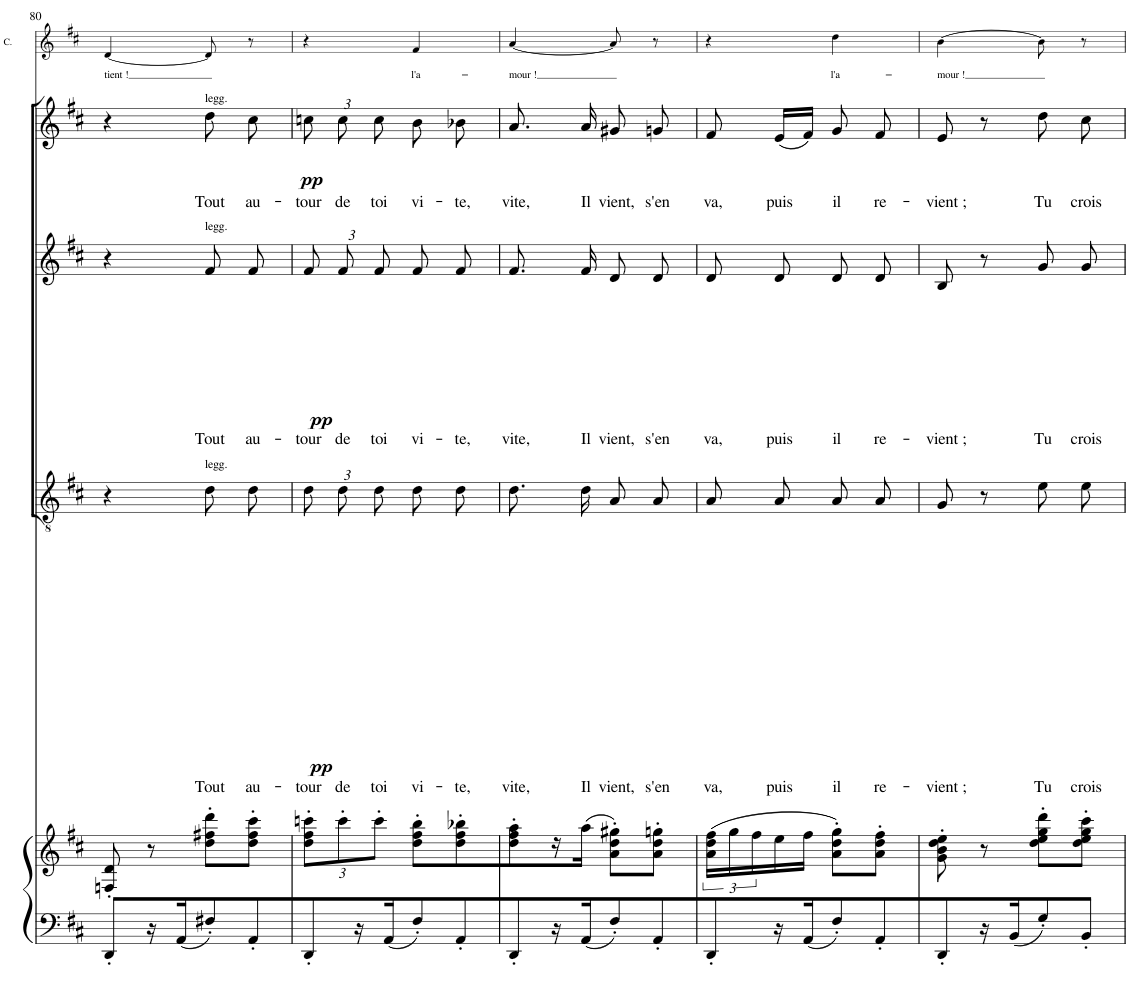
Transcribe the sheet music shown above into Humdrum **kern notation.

**kern	**kern	**kern	**text	**dynam	**kern	**text	**dynam	**kern	**text	**dynam	**kern	**text
*part5	*part5	*part4	*part4	*part4	*part3	*part3	*part3	*part2	*part2	*part2	*part1	*part1
*staff6	*staff5	*staff4	*staff4	*staff4	*staff3	*staff3	*staff3	*staff2	*staff2	*staff2	*staff1	*staff1
*I"Piano	*	*I"TENORS Jeunes gens	*	*	*I"ALTI Cigarières	*	*	*I"SOPRANI Cigarières	*	*	*I"CARMEN	*
*I'Pno	*	*	*	*	*	*	*	*	*	*	*I'C.	*
!!LO:PB:g=z
*clefF4	*clefG2	*clefGv2	*	*	*clefG2	*	*	*clefG2	*	*	*clefG2	*
*k[f#c#]	*k[f#c#]	*k[f#c#]	*	*	*k[f#c#]	*	*	*k[f#c#]	*	*	*k[f#c#]	*
*M2/4	*M2/4	*M2/4	*	*	*M2/4	*	*	*M2/4	*	*	*M2/4	*
=80	=80	=80	=80	=80	=80	=80	=80	=80	=80	=80	=80	=80
!	!	!	!	!	!	!	!	!	!	!	!	!LO:LY:b
8DD'/L	8Fn/' 8d/'	4r	.	.	4r	.	.	4r	.	.	[4d/	tient !
16r	8r	.	.	.	.	.	.	.	.	.	.	.
16AA/J	.	.	.	.	.	.	.	.	.	.	.	.
!	!	!	!	!	!	!	!	!LO:TX:a:t=legg.	!	!	!	!
!	!	!	!	!	!LO:TX:a:t=legg.	!	!	!	!	!	!	!
!	!	!LO:TX:a:t=legg.	!	!	!	!	!	!	!	!	!	!
!	!	!	!LO:LY:b	!LO:DY:b	!	!LO:LY:b	!LO:DY:b	!	!LO:LY:b	!LO:DY:b	!	!
8F#X'/	8dd\' 8ff#X\' 8ddd\'L	8d\L	Tout	pp	8f#/L	Tout	pp	8dd\	Tout	pp	8d/]	.
!	!	!	!LO:LY:b	!	!	!LO:LY:b	!	!	!LO:LY:b	!	!	!
8AA'/	8dd\' 8ff#\' 8ccc#\'J	8d\J	au-	.	8f#/J	au-	.	8cc#\	au-	.	8r	.
=81	=81	=81	=81	=81	=81	=81	=81	=81	=81	=81	=81	=81
*	*Xbrackettup	*Xbrackettup	*	*	*	*	*	*	*	*	*	*
!	!	!	!LO:LY:b	!	!	!	!	!	!	!	!	!
*	*	*	*	*	*Xbrackettup	*	*	*	*	*	*	*
!	!	!	!	!	!	!LO:LY:b	!	!	!	!	!	!
*	*	*	*	*	*	*	*	*Xbrackettup	*	*	*	*
!	!	!	!	!	!	!	!	!	!LO:LY:b	!	!	!
8DD'/	12dd\' 12ff#\' 12cccn\'L	12d\L	-tour	.	12f#/L	-tour	.	12ccn\	-tour	.	4r	.
!	!	!	!LO:LY:b	!	!	!LO:LY:b	!	!	!LO:LY:b	!	!	!
.	12ccc'\	12d\	de	.	12f#/	de	.	12cc\	de	.	.	.
16r	.	.	.	.	.	.	.	.	.	.	.	.
!	!	!	!LO:LY:b	!	!	!LO:LY:b	!	!	!LO:LY:b	!	!	!
.	12ccc'\J	12d\J	toi	.	12f#/J	toi	.	12cc\	toi	.	.	.
16AA/J	.	.	.	.	.	.	.	.	.	.	.	.
!	!	!	!LO:LY:b	!	!	!LO:LY:b	!	!	!LO:LY:b	!	!	!LO:LY:b
8F#'/	8dd\' 8ff#\' 8bb\'L	8d\L	vi-	.	8f#/L	vi-	.	8b\	vi-	.	4f#/	l'a-
!	!	!	!LO:LY:b	!	!	!LO:LY:b	!	!	!LO:LY:b	!	!	!
8AA'/	8dd\' 8ff#\' 8bb-X\'	8d\J	-te,	.	8f#/J	-te,	.	8b-X\	-te,	.	.	.
=82	=82	=82	=82	=82	=82	=82	=82	=82	=82	=82	=82	=82
!	!	!	!LO:LY:b	!	!	!LO:LY:b	!	!	!LO:LY:b	!	!	!LO:LY:b
8DD'/	8dd\' 8ff#\' 8aa\'	8.d\L	vite,	.	8.f#/L	vite,	.	8.a/	vite,	.	[4a/	-mour !
16r	16r	.	.	.	.	.	.	.	.	.	.	.
!	!	!	!LO:LY:b	!	!	!LO:LY:b	!	!	!LO:LY:b	!	!	!
16AA/J	(16aa\JJ	16d\Jk	Il	.	16f#/Jk	Il	.	16a/	Il	.	.	.
!	!	!	!LO:LY:b	!	!	!LO:LY:b	!	!	!LO:LY:b	!	!	!
8F#'/	8a\' 8dd\' 8gg#X\'L)	8A/L	vient,	.	8d/L	vient,	.	8g#X/	vient,	.	8a/]	.
!	!	!	!LO:LY:b	!	!	!LO:LY:b	!	!	!LO:LY:b	!	!	!
8AA'/	8a\' 8dd\' 8ggn\'J	8A/J	s'en	.	8d/J	s'en	.	8gn/	s'en	.	8r	.
=83	=83	=83	=83	=83	=83	=83	=83	=83	=83	=83	=83	=83
*	*brackettup	*	*	*	*	*	*	*	*	*	*	*
!	!	!	!LO:LY:b	!	!	!LO:LY:b	!	!	!LO:LY:b	!	!	!
8DD'/	(24a\ 24dd\ 24ff#\LL	8A/L	va,	.	8d/L	va,	.	8f#/	va,	.	4r	.
.	24gg\	.	.	.	.	.	.	.	.	.	.	.
.	24ff#\	.	.	.	.	.	.	.	.	.	.	.
!	!	!	!LO:LY:b	!	!	!LO:LY:b	!	!	!LO:LY:b	!	!	!
16r	16ee\	8A/J	puis	.	8d/J	puis	.	(16e/LL	puis	.	.	.
16AA/J	16ff#\JJ	.	.	.	.	.	.	16f#/JJ)	.	.	.	.
!	!	!	!LO:LY:b	!	!	!LO:LY:b	!	!	!LO:LY:b	!	!	!LO:LY:b
8F#'/	8a\' 8dd\' 8gg\'L)	8A/L	il	.	8d/L	il	.	8g/	il	.	4dd\	l'a-
!	!	!	!LO:LY:b	!	!	!LO:LY:b	!	!	!LO:LY:b	!	!	!
8AA'/	8a\' 8dd\' 8ff#\'J	8A/J	re-	.	8d/J	re-	.	8f#/	re-	.	.	.
=84	=84	=84	=84	=84	=84	=84	=84	=84	=84	=84	=84	=84
!	!	!	!LO:LY:b	!	!	!LO:LY:b	!	!	!LO:LY:b	!	!	!LO:LY:b
8DD'/	8g\' 8b\' 8dd\' 8ee\'	8G/	-vient ;	.	8B/	-vient ;	.	8e/	-vient ;	.	[4b\	-mour !
16r	8r	8r	.	.	8r	.	.	8r	.	.	.	.
16BB/J	.	.	.	.	.	.	.	.	.	.	.	.
!	!	!	!LO:LY:b	!	!	!LO:LY:b	!	!	!LO:LY:b	!	!	!
8G'/	8dd\' 8ee\' 8gg\' 8ddd\'L	8e\L	Tu	.	8g/L	Tu	.	8dd\	Tu	.	8b\]	.
!	!	!	!LO:LY:b	!	!	!LO:LY:b	!	!	!LO:LY:b	!	!	!
8BB'/J	8dd\' 8ee\' 8gg\' 8ccc#\'J	8e\J	crois	.	8g/J	crois	.	8cc#\	crois	.	8r	.
=	=	=	=	=	=	=	=	=	=	=	=	=
*-	*-	*-	*-	*-	*-	*-	*-	*-	*-	*-	*-	*-
